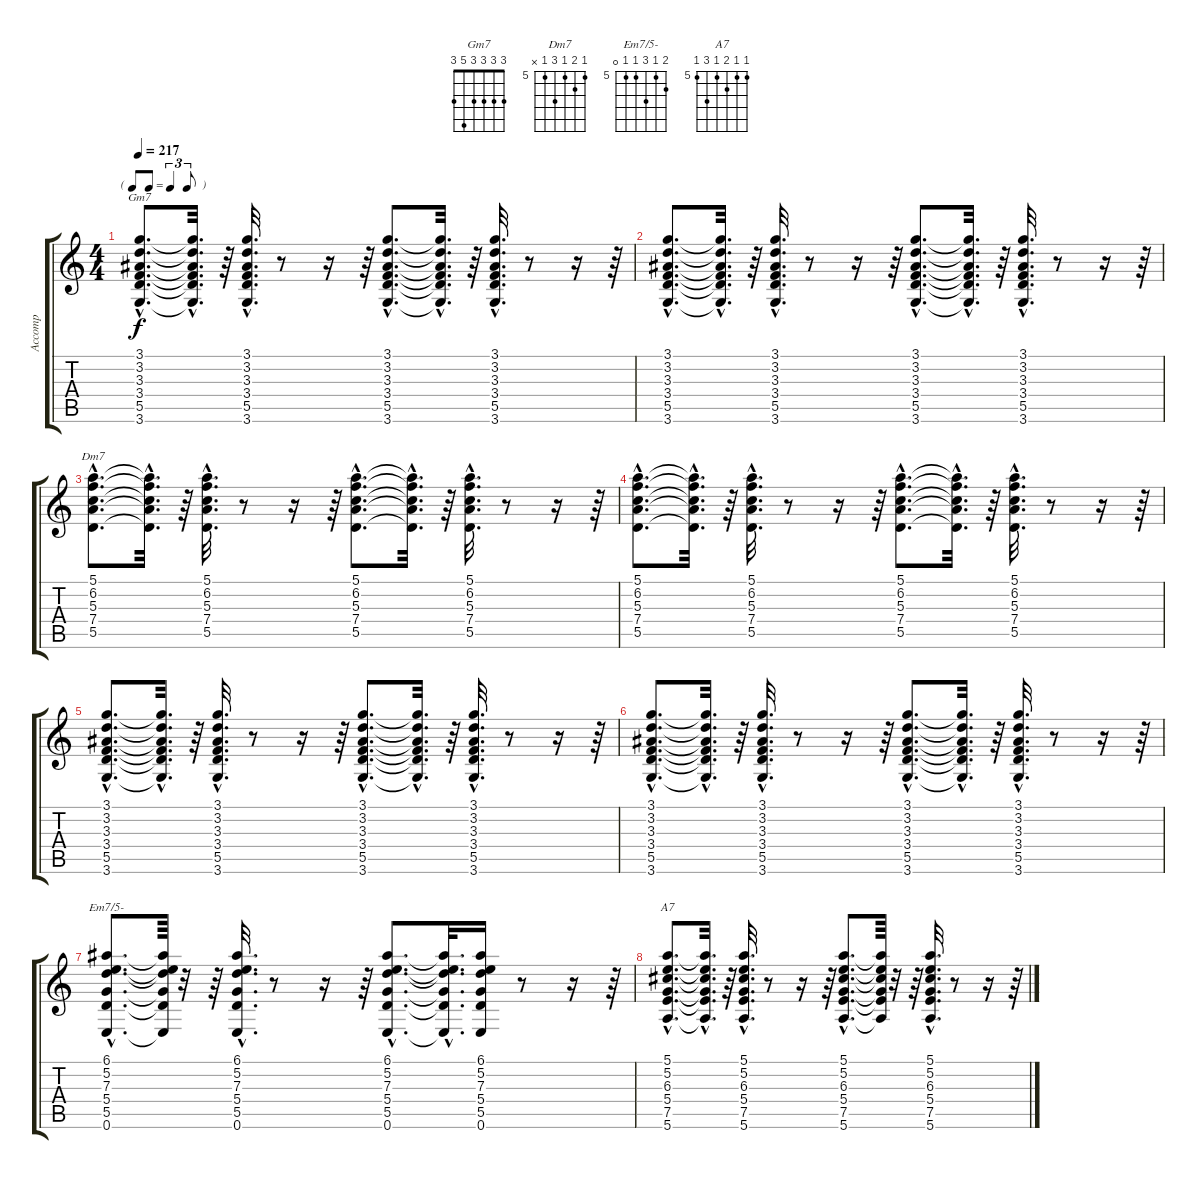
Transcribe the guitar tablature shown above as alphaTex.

\track ("Accomp" "Accomp") {instrument acousticguitarnylon}
\staff {score tabs}
\tuning (E4 B3 G3 D3 A2 E2) {hide}
\chord ("Gm7" 3 3 3 3 5 3)
\chord ("Dm7" 5 6 5 7 5 x) {firstfret 5}
\chord ("Em7/5-" 6 5 7 5 5 0) {firstfret 5}
\chord ("A7" 5 5 6 5 7 5) {firstfret 5}
\ts (4 4)
\tf triplet8th
\tempo 217
\clef g2
\ks c
(3.1{hac} 3.2{hac} 3.3{hac} 3.4{hac} 5.5{hac} 3.6{hac}).8{d ch "Gm7" dy f} (3.1{hac t} 3.2{hac t} 3.3{hac t} 3.4{hac t} 5.5{hac t} 3.6{hac t}).32{d} r.64 (3.1{hac} 3.2{hac} 3.3{hac} 3.4{hac} 5.5{hac} 3.6{hac}).32{d} r.8 r.16 r.64 (3.1{hac} 3.2{hac} 3.3{hac} 3.4{hac} 5.5{hac} 3.6{hac}).8{d} (3.1{hac t} 3.2{hac t} 3.3{hac t} 3.4{hac t} 5.5{hac t} 3.6{hac t}).32{d} r.64 (3.1{hac} 3.2{hac} 3.3{hac} 3.4{hac} 5.5{hac} 3.6{hac}).32{d} r.8 r.16 r.64 |
(3.1{hac} 3.2{hac} 3.3{hac} 3.4{hac} 5.5{hac} 3.6{hac}).8{d} (3.1{hac t} 3.2{hac t} 3.3{hac t} 3.4{hac t} 5.5{hac t} 3.6{hac t}).32{d} r.64 (3.1{hac} 3.2{hac} 3.3{hac} 3.4{hac} 5.5{hac} 3.6{hac}).32{d} r.8 r.16 r.64 (3.1{hac} 3.2{hac} 3.3{hac} 3.4{hac} 5.5{hac} 3.6{hac}).8{d} (3.1{hac t} 3.2{hac t} 3.3{hac t} 3.4{hac t} 5.5{hac t} 3.6{hac t}).32{d} r.64 (3.1{hac} 3.2{hac} 3.3{hac} 3.4{hac} 5.5{hac} 3.6{hac}).32{d} r.8 r.16 r.64 |
(5.1{hac} 6.2{hac} 5.3{hac} 7.4{hac} 5.5{hac}).8{d ch "Dm7"} (5.1{hac t} 6.2{hac t} 5.3{hac t} 7.4{hac t} 5.5{hac t}).32{d} r.64 (5.1{hac} 6.2{hac} 5.3{hac} 7.4{hac} 5.5{hac}).32{d} r.8 r.16 r.64 (5.1{hac} 6.2{hac} 5.3{hac} 7.4{hac} 5.5{hac}).8{d} (5.1{hac t} 6.2{hac t} 5.3{hac t} 7.4{hac t} 5.5{hac t}).32{d} r.64 (5.1{hac} 6.2{hac} 5.3{hac} 7.4{hac} 5.5{hac}).32{d} r.8 r.16 r.64 |
(5.1{hac} 6.2{hac} 5.3{hac} 7.4{hac} 5.5{hac}).8{d} (5.1{hac t} 6.2{hac t} 5.3{hac t} 7.4{hac t} 5.5{hac t}).32{d} r.64 (5.1{hac} 6.2{hac} 5.3{hac} 7.4{hac} 5.5{hac}).32{d} r.8 r.16 r.64 (5.1{hac} 6.2{hac} 5.3{hac} 7.4{hac} 5.5{hac}).8{d} (5.1{hac t} 6.2{hac t} 5.3{hac t} 7.4{hac t} 5.5{hac t}).32{d} r.64 (5.1{hac} 6.2{hac} 5.3{hac} 7.4{hac} 5.5{hac}).32{d} r.8 r.16 r.64 |
(3.1{hac} 3.2{hac} 3.3{hac} 3.4{hac} 5.5{hac} 3.6{hac}).8{d} (3.1{hac t} 3.2{hac t} 3.3{hac t} 3.4{hac t} 5.5{hac t} 3.6{hac t}).32{d} r.64 (3.1{hac} 3.2{hac} 3.3{hac} 3.4{hac} 5.5{hac} 3.6{hac}).32{d} r.8 r.16 r.64 (3.1{hac} 3.2{hac} 3.3{hac} 3.4{hac} 5.5{hac} 3.6{hac}).8{d} (3.1{hac t} 3.2{hac t} 3.3{hac t} 3.4{hac t} 5.5{hac t} 3.6{hac t}).32{d} r.64 (3.1{hac} 3.2{hac} 3.3{hac} 3.4{hac} 5.5{hac} 3.6{hac}).32{d} r.8 r.16 r.64 |
(3.1{hac} 3.2{hac} 3.3{hac} 3.4{hac} 5.5{hac} 3.6{hac}).8{d} (3.1{hac t} 3.2{hac t} 3.3{hac t} 3.4{hac t} 5.5{hac t} 3.6{hac t}).32{d} r.64 (3.1{hac} 3.2{hac} 3.3{hac} 3.4{hac} 5.5{hac} 3.6{hac}).32{d} r.8 r.16 r.64 (3.1{hac} 3.2{hac} 3.3{hac} 3.4{hac} 5.5{hac} 3.6{hac}).8{d} (3.1{hac t} 3.2{hac t} 3.3{hac t} 3.4{hac t} 5.5{hac t} 3.6{hac t}).32{d} r.64 (3.1{hac} 3.2{hac} 3.3{hac} 3.4{hac} 5.5{hac} 3.6{hac}).32{d} r.8 r.16 r.64 |
(6.1{hac} 5.2{hac} 7.3{hac} 5.4{hac} 5.5{hac} 0.6{hac}).8{d ch "Em7/5-"} (6.1{t} 5.2{t} 7.3{t} 5.4{t} 5.5{t} 0.6{t}).64 r.32 r.64 (6.1{hac} 5.2{hac} 7.3{hac} 5.4{hac} 5.5{hac} 0.6{hac}).32{d} r.8 r.16 r.64 (6.1{hac} 5.2{hac} 7.3{hac} 5.4{hac} 5.5{hac} 0.6{hac}).8{d} (6.1{hac t} 5.2{hac t} 7.3{hac t} 5.4{hac t} 5.5{hac t} 0.6{hac t}).32{d} (6.1 5.2 7.3 5.4 5.5 0.6).16 r.8 r.16 r.64 |
(5.1{hac} 5.2{hac} 6.3{hac} 5.4{hac} 7.5{hac} 5.6{hac}).8{d ch "A7"} (5.1{hac t} 5.2{hac t} 6.3{hac t} 5.4{hac t} 7.5{hac t} 5.6{hac t}).32{d} r.64 (5.1{hac} 5.2{hac} 6.3{hac} 5.4{hac} 7.5{hac} 5.6{hac}).32{d} r.8 r.16 r.64 (5.1{hac} 5.2{hac} 6.3{hac} 5.4{hac} 7.5{hac} 5.6{hac}).8{d} (5.1{t} 5.2{t} 6.3{t} 5.4{t} 7.5{t} 5.6{t}).64 r.32 r.64 (5.1{hac} 5.2{hac} 6.3{hac} 5.4{hac} 7.5{hac} 5.6{hac}).32{d} r.8 r.16 r.64
